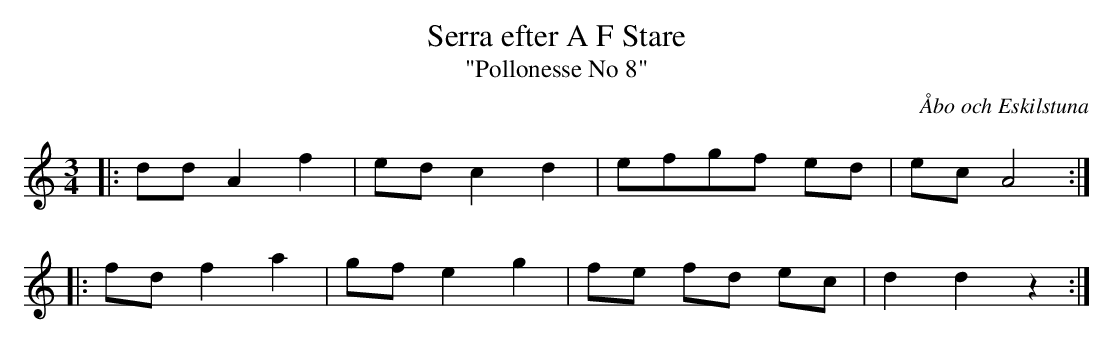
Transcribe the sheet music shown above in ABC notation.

X:1
T:Serra efter A F Stare
T:"Pollonesse No 8"
O:Åbo och Eskilstuna
M:3/4
L:1/8
K:C
|: dd A2 f2 | ed c2 d2 | efgf ed | ec A4 :|
|: fd f2 a2 | gf e2 g2 | fe fd ec | d2 d2 z2 :|
